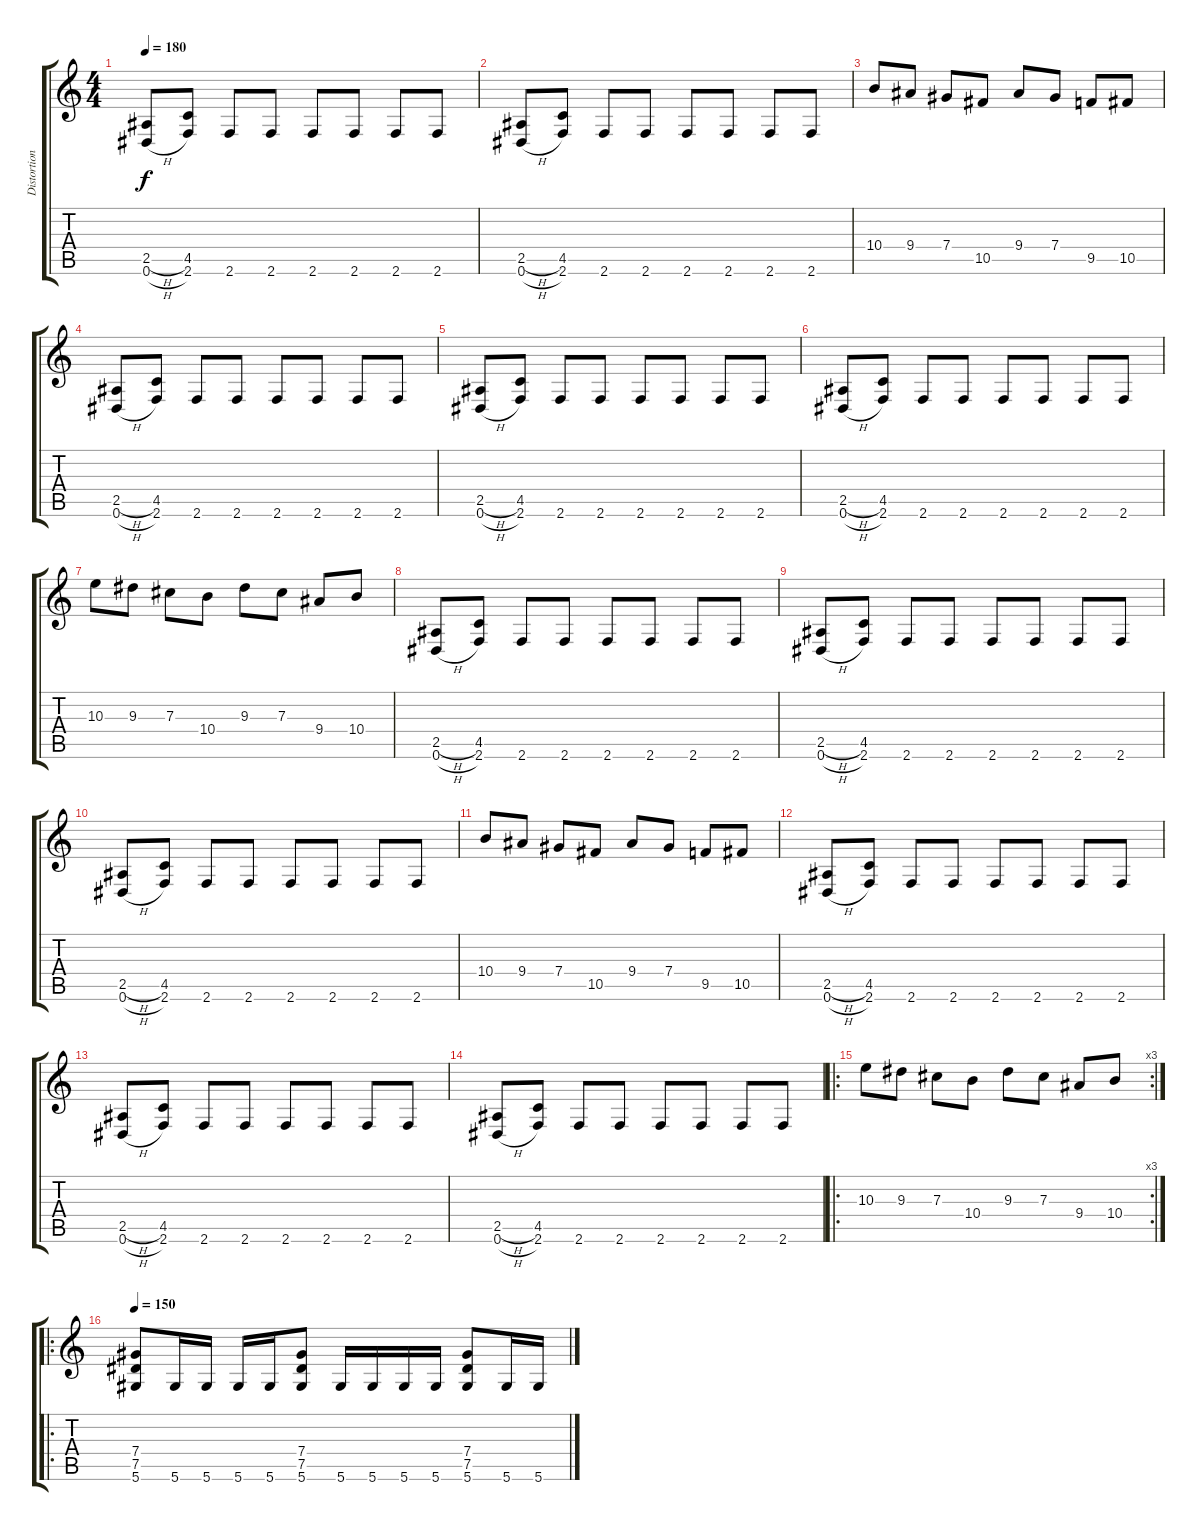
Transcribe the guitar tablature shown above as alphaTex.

\track ("Distortion Guitar 1" "Distortion") {instrument distortionguitar}
\staff {score tabs}
\tuning (Eb4 Bb3 Gb3 Db3 Ab2 Eb2) {hide}
\ts (4 4)
\tempo 180
\clef g2
\ks c
(2.5{h} 0.6{h}).8{dy f} (4.5 2.6).8 2.6.8 2.6.8 2.6.8 2.6.8 2.6.8 2.6.8 |
(2.5{h} 0.6{h}).8 (4.5 2.6).8 2.6.8 2.6.8 2.6.8 2.6.8 2.6.8 2.6.8 |
10.4.8 9.4.8 7.4.8 10.5.8 9.4.8 7.4.8 9.5.8 10.5.8 |
(2.5{h} 0.6{h}).8 (4.5 2.6).8 2.6.8 2.6.8 2.6.8 2.6.8 2.6.8 2.6.8 |
(2.5{h} 0.6{h}).8 (4.5 2.6).8 2.6.8 2.6.8 2.6.8 2.6.8 2.6.8 2.6.8 |
(2.5{h} 0.6{h}).8 (4.5 2.6).8 2.6.8 2.6.8 2.6.8 2.6.8 2.6.8 2.6.8 |
10.3.8 9.3.8 7.3.8 10.4.8 9.3.8 7.3.8 9.4.8 10.4.8 |
(2.5{h} 0.6{h}).8 (4.5 2.6).8 2.6.8 2.6.8 2.6.8 2.6.8 2.6.8 2.6.8 |
(2.5{h} 0.6{h}).8 (4.5 2.6).8 2.6.8 2.6.8 2.6.8 2.6.8 2.6.8 2.6.8 |
(2.5{h} 0.6{h}).8 (4.5 2.6).8 2.6.8 2.6.8 2.6.8 2.6.8 2.6.8 2.6.8 |
10.4.8 9.4.8 7.4.8 10.5.8 9.4.8 7.4.8 9.5.8 10.5.8 |
(2.5{h} 0.6{h}).8 (4.5 2.6).8 2.6.8 2.6.8 2.6.8 2.6.8 2.6.8 2.6.8 |
(2.5{h} 0.6{h}).8 (4.5 2.6).8 2.6.8 2.6.8 2.6.8 2.6.8 2.6.8 2.6.8 |
(2.5{h} 0.6{h}).8 (4.5 2.6).8 2.6.8 2.6.8 2.6.8 2.6.8 2.6.8 2.6.8 |
\ro
\rc 3
10.3.8 9.3.8 7.3.8 10.4.8 9.3.8 7.3.8 9.4.8 10.4.8 |
\ro
\tempo 150
(7.4 7.5 5.6).8 5.6.16 5.6.16 5.6.16 5.6.16 (7.4 7.5 5.6).8 5.6.16 5.6.16 5.6.16 5.6.16 (7.4 7.5 5.6).8 5.6.16 5.6.16
